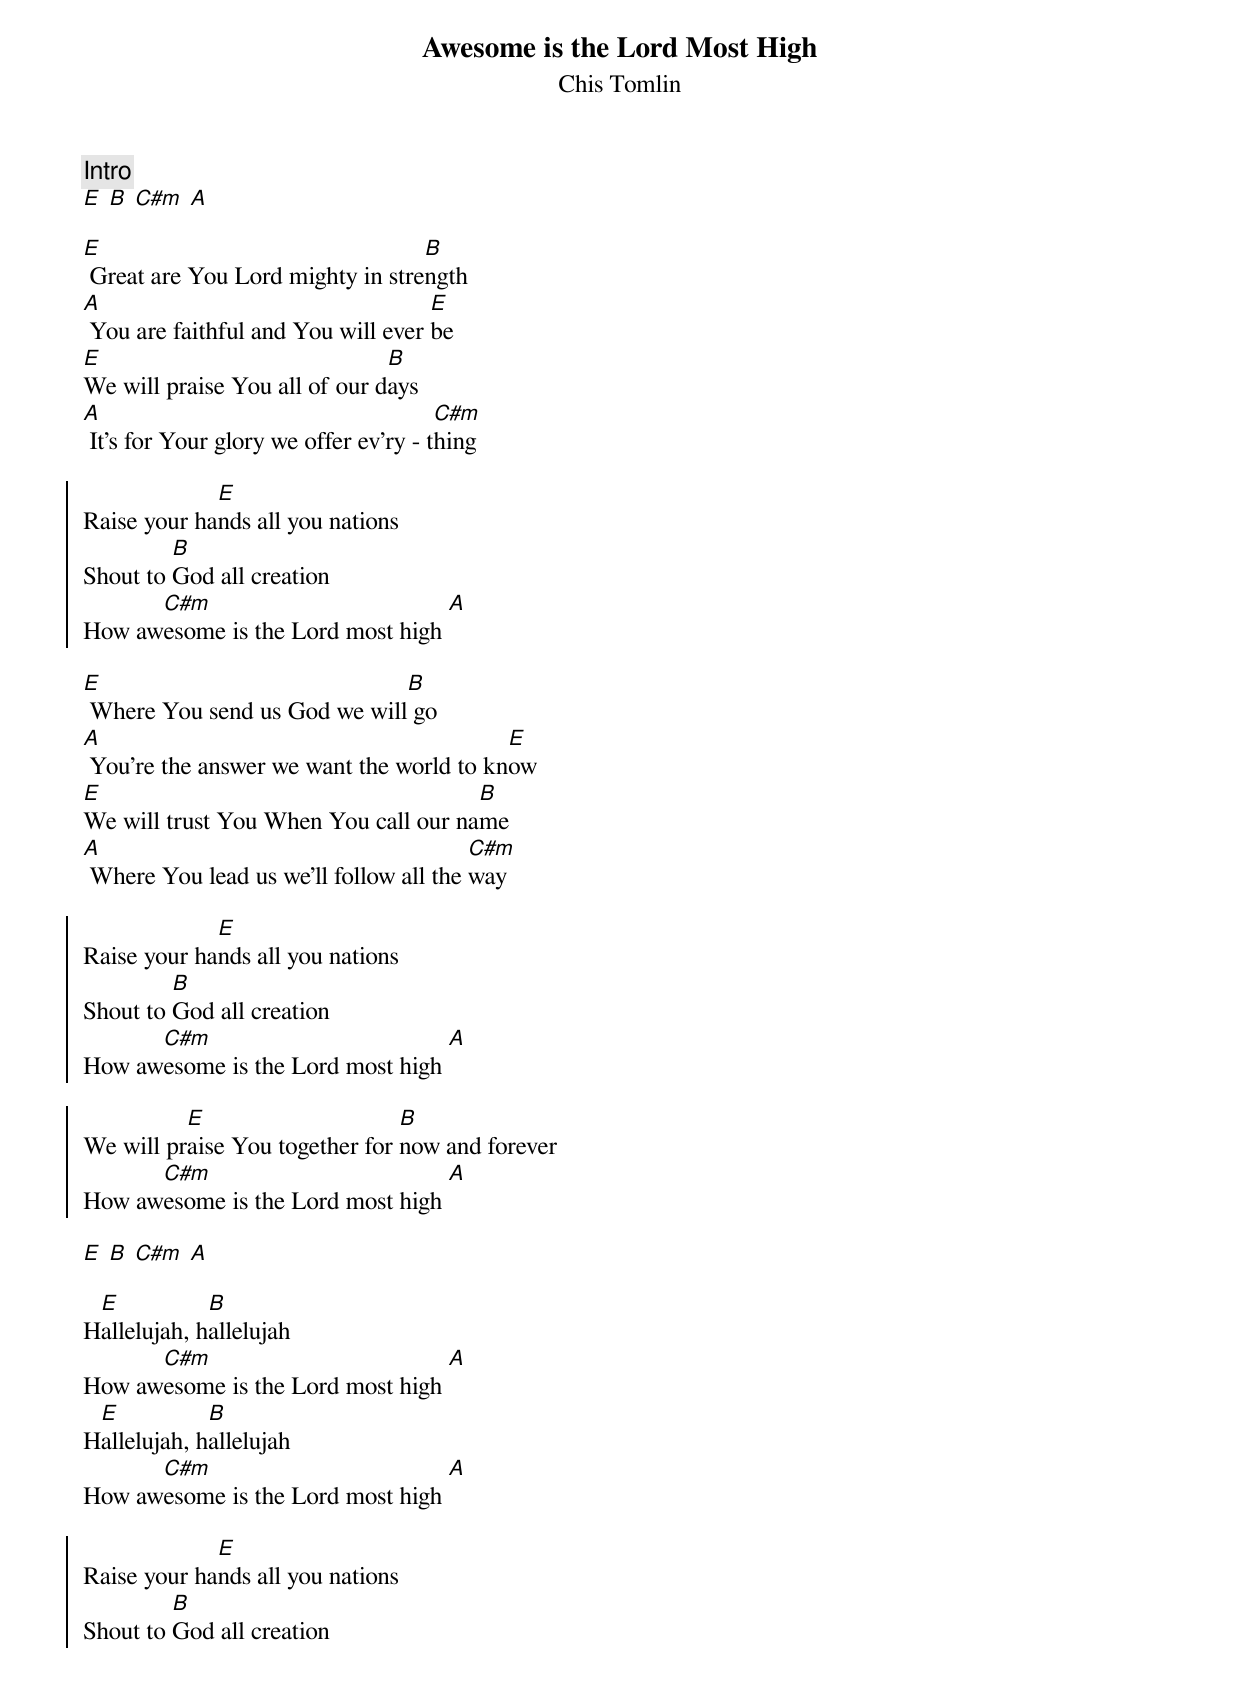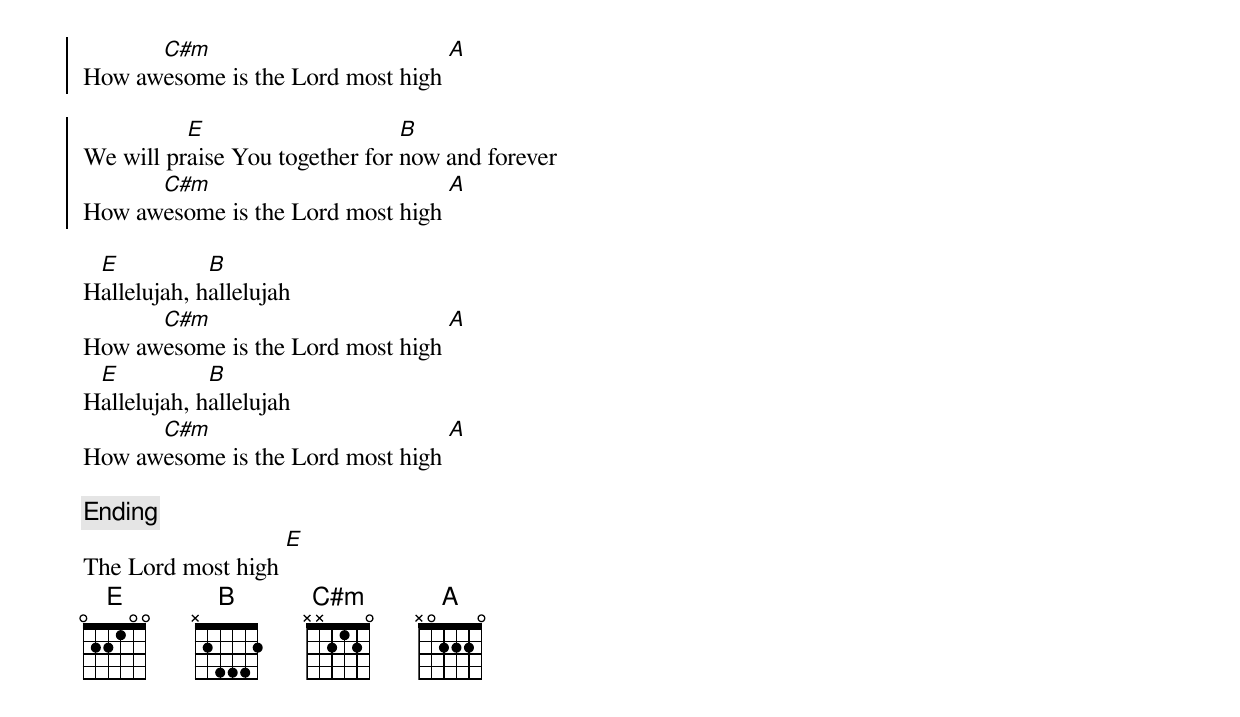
{title:Awesome is the Lord Most High}
{subtitle:Chis Tomlin}
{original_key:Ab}
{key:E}
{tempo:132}
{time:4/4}
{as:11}

{c:Intro}
[E] [B] [C#m] [A]

[E] Great are You Lord mighty in stre[B]ngth
[A] You are faithful and You will ever [E]be
[E]We will praise You all of our d[B]ays
[A] It's for Your glory we offer ev'ry - t[C#m]hing

{soc}
Raise your ha[E]nds all you nations
Shout to [B]God all creation
How aw[C#m]esome is the Lord most high [A]
{eoc}

[E] Where You send us God we will[B] go
[A] You're the answer we want the world to kn[E]ow
[E]We will trust You When You call our na[B]me
[A] Where You lead us we'll follow all the [C#m]way

{soc}
Raise your ha[E]nds all you nations
Shout to [B]God all creation
How aw[C#m]esome is the Lord most high [A]

We will pr[E]aise You together for [B]now and forever
How aw[C#m]esome is the Lord most high [A]
{eoc}

[E] [B] [C#m] [A]

{sob}
H[E]allelujah, h[B]allelujah
How aw[C#m]esome is the Lord most high [A]
H[E]allelujah, h[B]allelujah
How aw[C#m]esome is the Lord most high [A]
{eob}

{soc}
Raise your ha[E]nds all you nations
Shout to [B]God all creation
How aw[C#m]esome is the Lord most high [A]

We will pr[E]aise You together for [B]now and forever
How aw[C#m]esome is the Lord most high [A]
{eoc}

{sob}
H[E]allelujah, h[B]allelujah
How aw[C#m]esome is the Lord most high [A]
H[E]allelujah, h[B]allelujah
How aw[C#m]esome is the Lord most high [A]
{eob}

{c:Ending}
The Lord most high [E]
